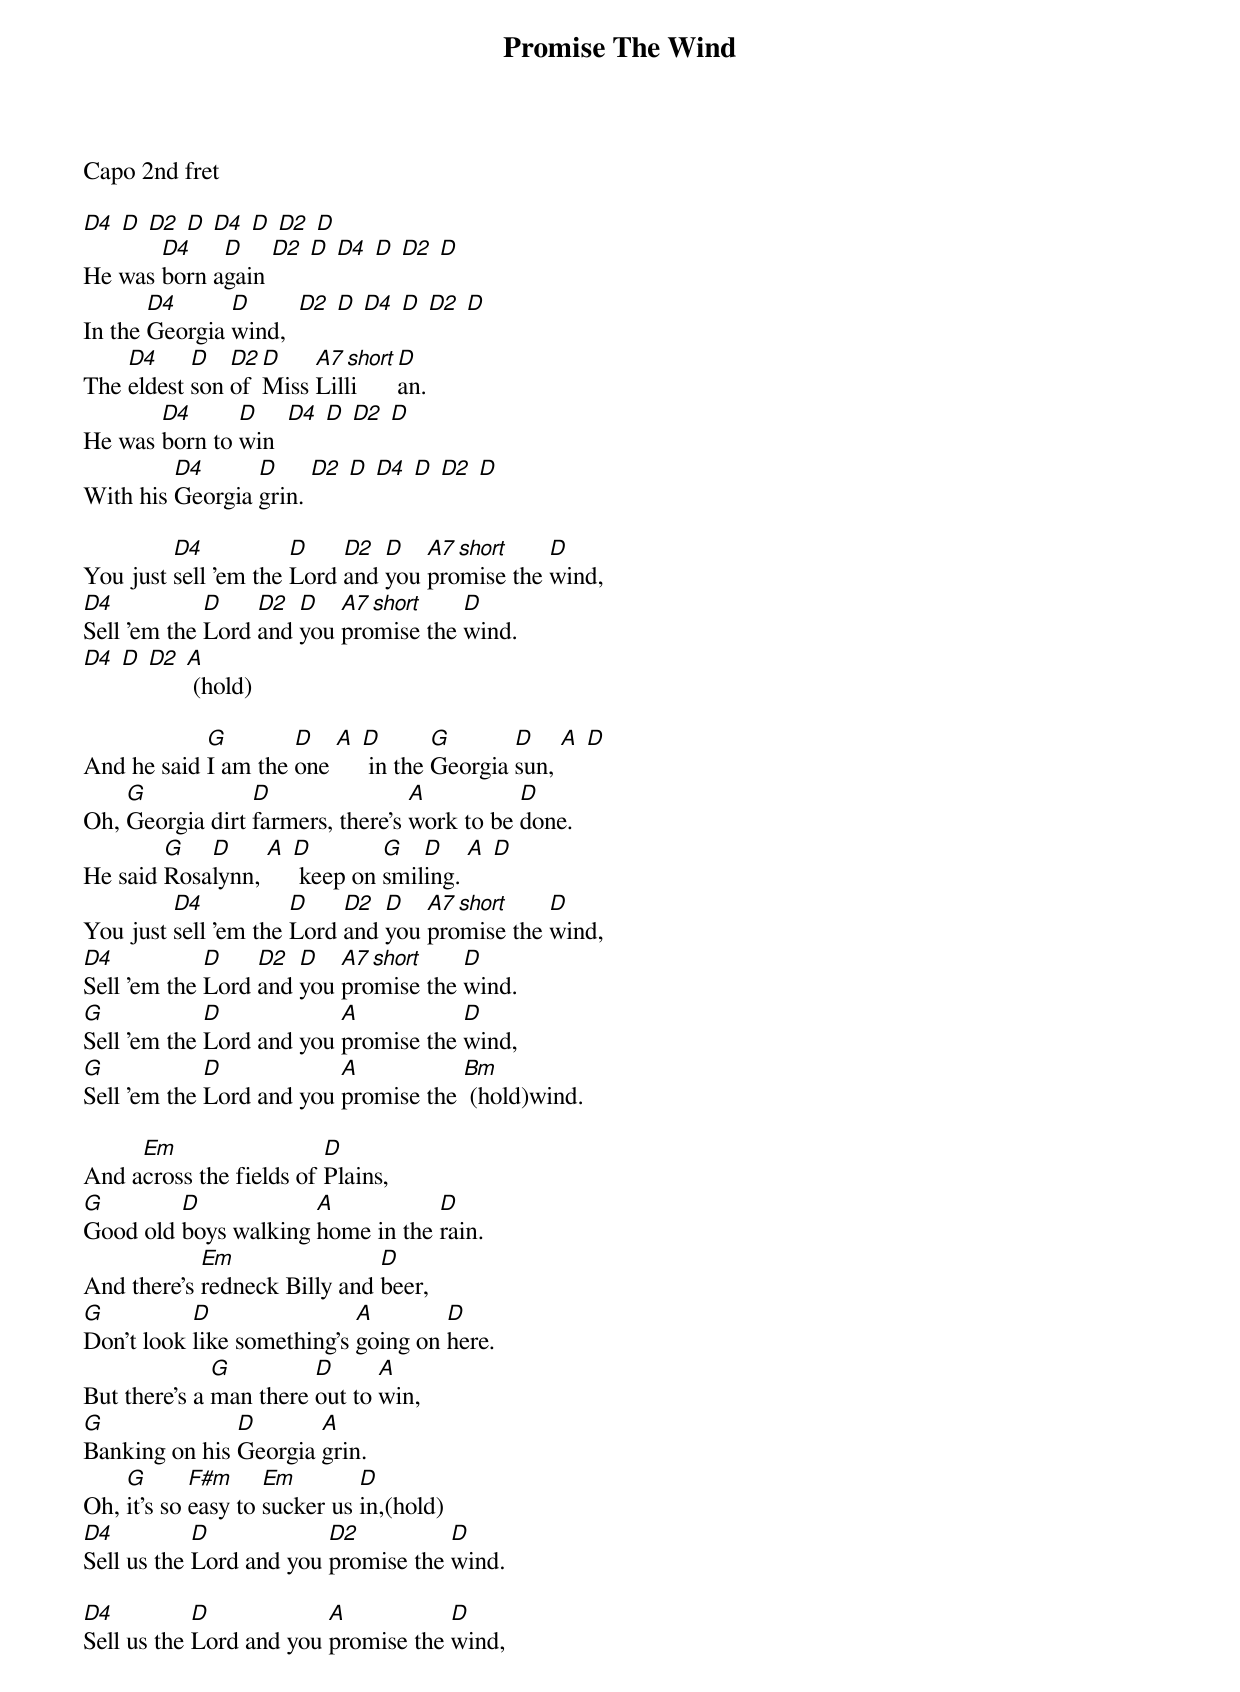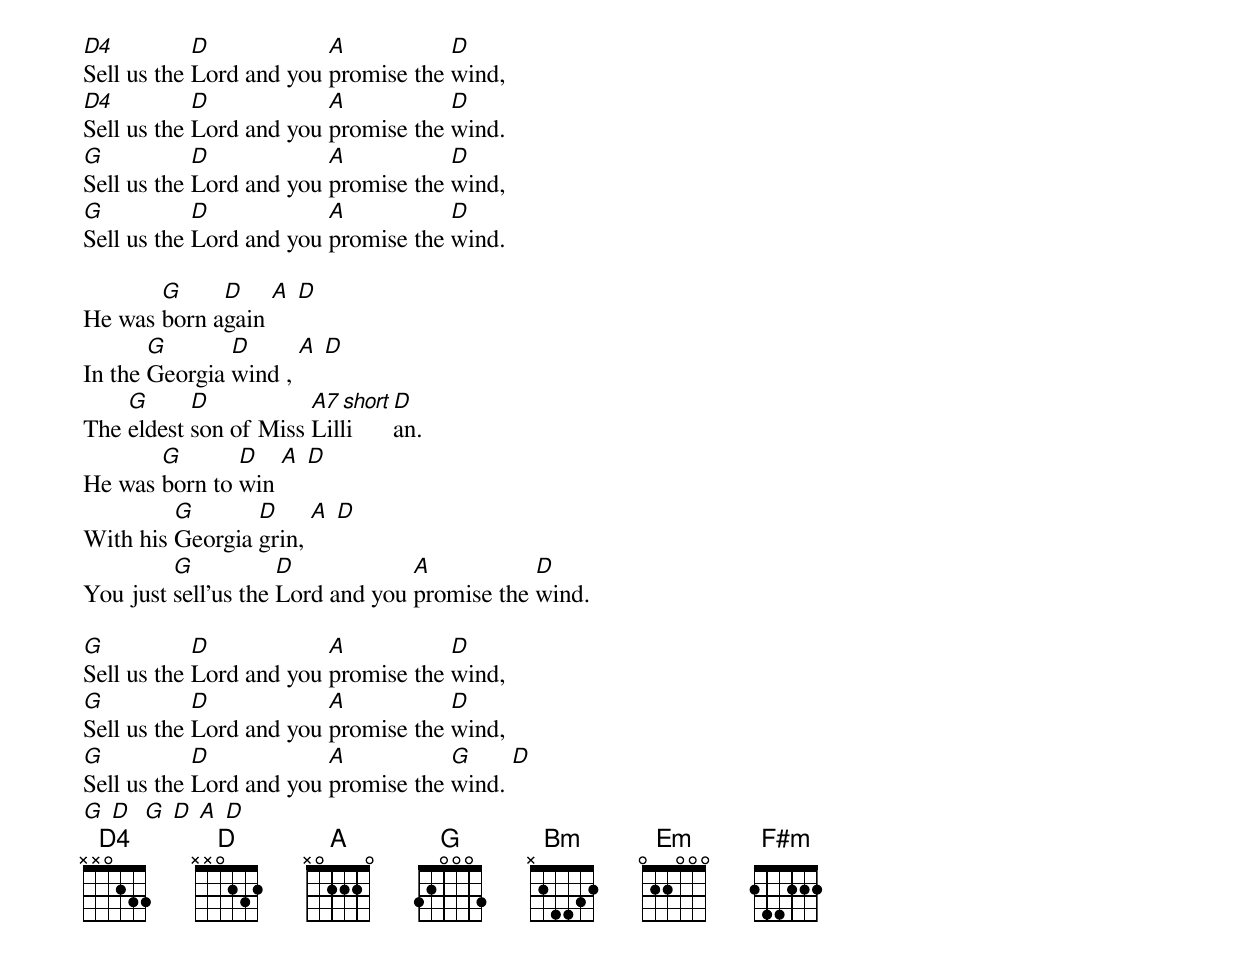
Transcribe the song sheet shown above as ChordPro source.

{title: Promise The Wind}
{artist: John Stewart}
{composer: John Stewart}
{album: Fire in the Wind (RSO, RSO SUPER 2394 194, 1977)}

Capo 2nd fret

[D4] [D] [D2] [D] [D4] [D] [D2] [D]
He was [D4]born a[D]gain [D2] [D] [D4] [D] [D2] [D]
In the [D4]Georgia [D]wind,  [D2] [D] [D4] [D] [D2] [D]
The [D4]eldest [D]son [D2]of [D]Miss [A7 short]Lilli[D]an.
He was [D4]born to [D]win  [D4] [D] [D2] [D]
With his [D4]Georgia [D]grin. [D2] [D] [D4] [D] [D2] [D]

You just [D4]sell 'em the [D]Lord [D2]and [D]you [A7 short]promise the [D]wind,
[D4]Sell 'em the [D]Lord [D2]and [D]you [A7 short]promise the [D]wind.
[D4] [D] [D2] [A] (hold)

And he said [G]I am the [D]one [A] [D] in the [G]Georgia [D]sun, [A] [D]
Oh, [G]Georgia dirt [D]farmers, there's [A]work to be [D]done.
He said [G]Rosa[D]lynn, [A] [D] keep on [G]smil[D]ing. [A] [D]
You just [D4]sell 'em the [D]Lord [D2]and [D]you [A7 short]promise the [D]wind,
[D4]Sell 'em the [D]Lord [D2]and [D]you [A7 short]promise the [D]wind.
[G]Sell 'em the [D]Lord and you [A]promise the [D]wind,
[G]Sell 'em the [D]Lord and you [A]promise the [Bm] (hold)wind.

And a[Em]cross the fields of [D]Plains,
[G]Good old [D]boys walking [A]home in the [D]rain.
And there's [Em]redneck Billy and [D]beer,
[G]Don't look [D]like something's [A]going on [D]here.
But there's a [G]man there [D]out to [A]win,
[G]Banking on his [D]Georgia [A]grin.
Oh, [G]it's so [F#m]easy to [Em]sucker us [D]in,(hold)
[D4]Sell us the [D]Lord and you [D2]promise the [D]wind.

[D4]Sell us the [D]Lord and you [A]promise the [D]wind,
[D4]Sell us the [D]Lord and you [A]promise the [D]wind,
[D4]Sell us the [D]Lord and you [A]promise the [D]wind.
[G]Sell us the [D]Lord and you [A]promise the [D]wind,
[G]Sell us the [D]Lord and you [A]promise the [D]wind.

He was [G]born a[D]gain [A] [D]
In the [G]Georgia [D]wind , [A] [D]
The [G]eldest [D]son of Miss [A7 short]Lilli[D]an.
He was [G]born to [D]win [A] [D]
With his [G]Georgia [D]grin, [A] [D]
You just [G]sell'us the [D]Lord and you [A]promise the [D]wind.

[G]Sell us the [D]Lord and you [A]promise the [D]wind,
[G]Sell us the [D]Lord and you [A]promise the [D]wind,
[G]Sell us the [D]Lord and you [A]promise the [G]wind. [D]
[G] [D]  [G] [D] [A] [D]
